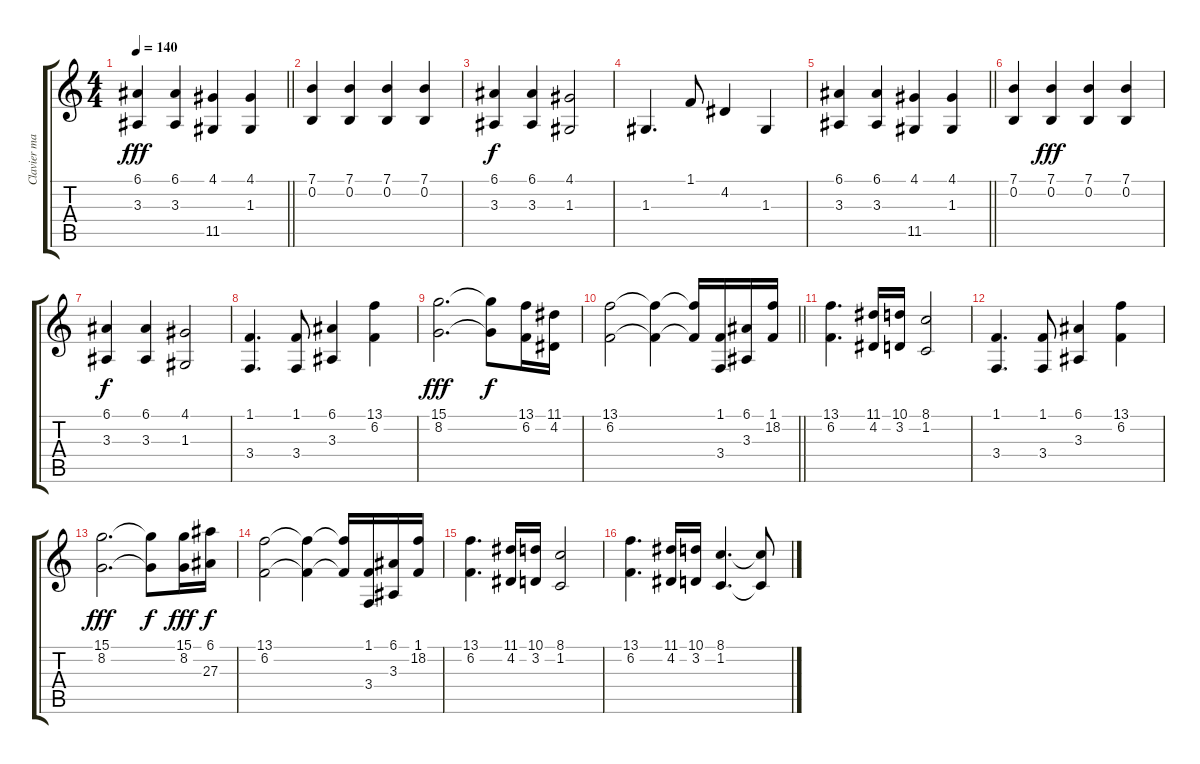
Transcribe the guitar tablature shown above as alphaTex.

\track ("Clavier main droite" "Clavier ma") {instrument stringensemble1}
\staff {score tabs}
\tuning (E4 B3 G3 D3 A2 E2) {hide}
\ts (4 4)
\tempo 140
\clef g2
\barLineRight lightlight
\ks c
(6.1 3.3).4{dy fff} (6.1 3.3).4 (4.1 11.5).4 (4.1 1.3).4 |
(7.1 0.2).4{volume 16} (7.1 0.2).4 (7.1 0.2).4 (7.1 0.2).4 |
(6.1 3.3).4{dy f} (6.1 3.3).4 (4.1 1.3).2 |
1.3.4{d} 1.1.8 4.2.4 1.3.4 |
\barLineRight lightlight
(6.1 3.3).4{volume 16} (6.1 3.3).4 (4.1 11.5).4 (4.1 1.3).4 |
(7.1 0.2).4 (7.1 0.2).4{dy fff} (7.1 0.2).4 (7.1 0.2).4 |
(6.1 3.3).4{dy f} (6.1 3.3).4 (4.1 1.3).2 |
(1.1 3.4).4{d} (1.1 3.4).8 (6.1 3.3).4 (13.1 6.2).4 |
(15.1 8.2).2{d dy fff} (15.1{t} 8.2{t}).8{dy f} (13.1 6.2).16 (11.1 4.2).16 |
\barLineRight lightlight
(13.1 6.2).2 (13.1{t} 6.2{t}).4 (13.1{t} 6.2{t}).16 (1.1 3.4).16 (6.1 3.3).16 (1.1 18.2).16 |
(13.1 6.2).4{d} (11.1 4.2).16 (10.1 3.2).16 (8.1 1.2).2 |
(1.1 3.4).4{d} (1.1 3.4).8 (6.1 3.3).4 (13.1 6.2).4 |
(15.1 8.2).2{d dy fff} (15.1{t} 8.2{t}).8{dy f} (15.1 8.2).16{dy fff} (6.1 27.3).16{dy f} |
(13.1 6.2).2 (13.1{t} 6.2{t}).4 (13.1{t} 6.2{t}).16 (1.1 3.4).16 (6.1 3.3).16 (1.1 18.2).16 |
(13.1 6.2).4{d} (11.1 4.2).16 (10.1 3.2).16 (8.1 1.2).2 |
(13.1 6.2).4{d} (11.1 4.2).16 (10.1 3.2).16 (8.1 1.2).4{d} (8.1{t} 1.2{t}).8
